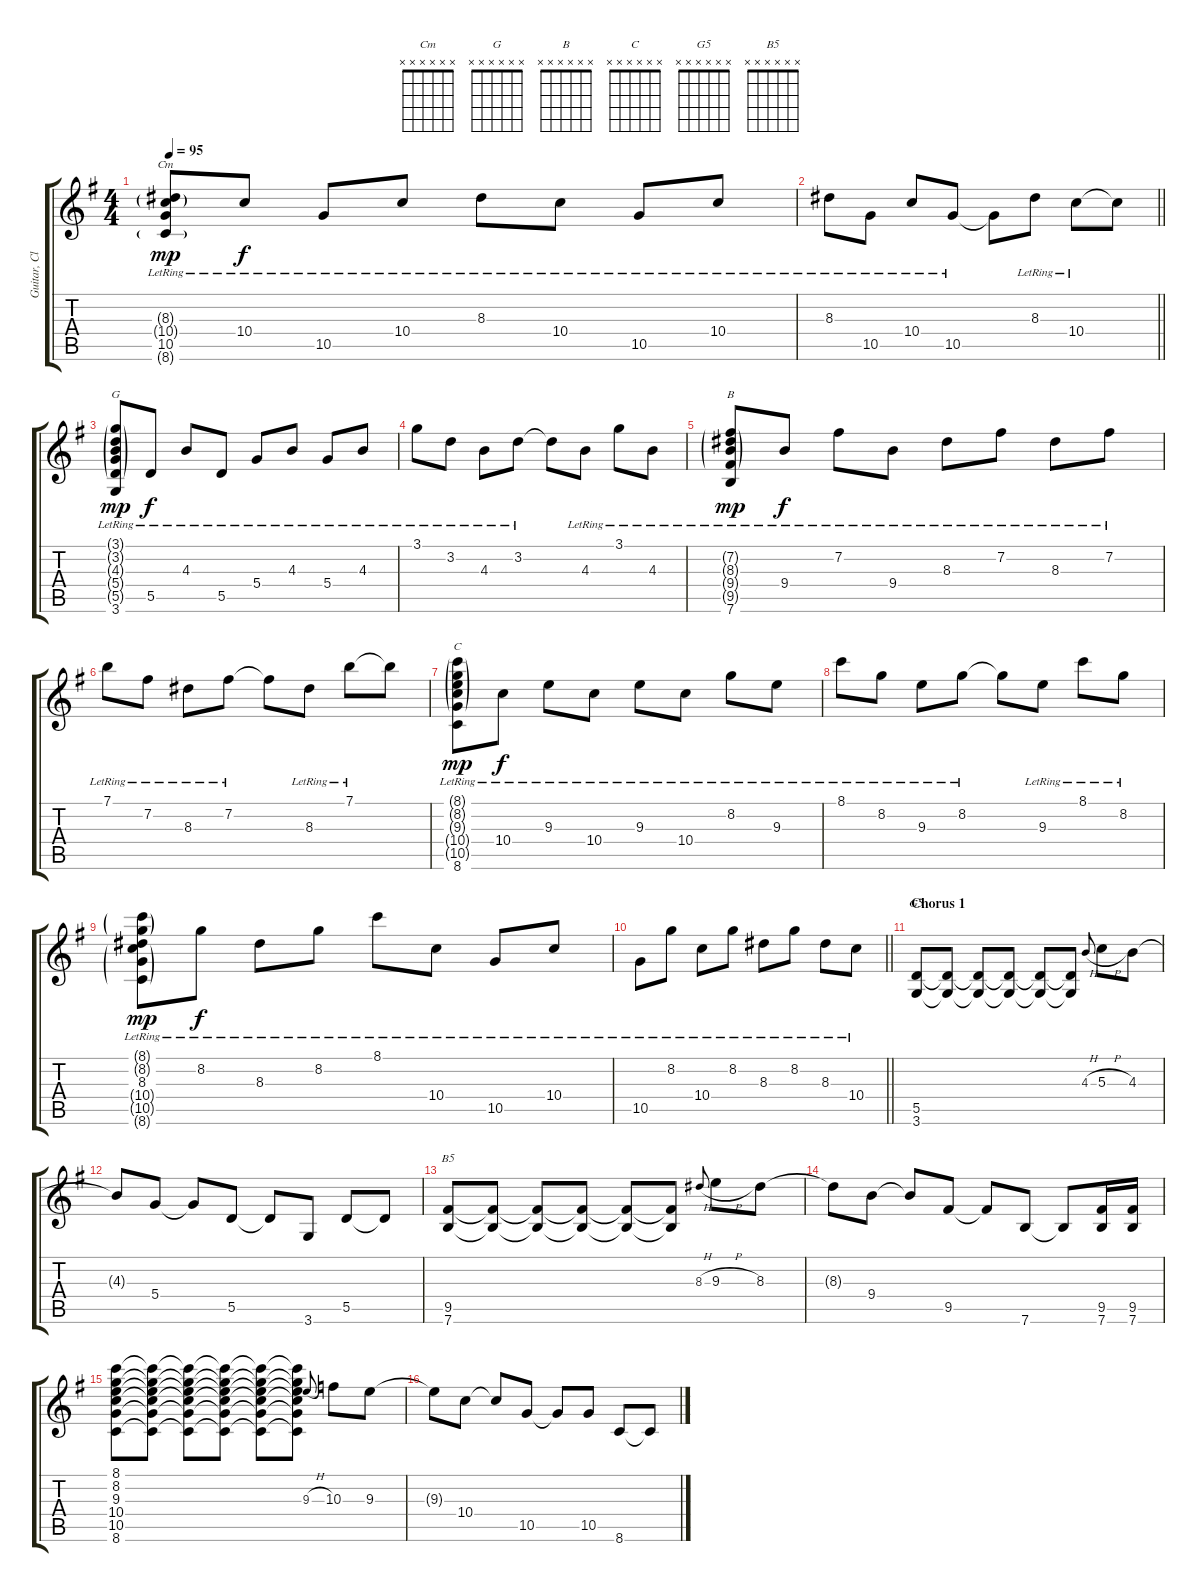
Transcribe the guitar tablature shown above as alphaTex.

\track ("Guitar, Clean" "Guitar, Cl") {instrument electricguitarjazz}
\staff {score tabs}
\tuning (E4 B3 G3 D3 A2 E2) {hide}
\chord ("Cm" x x x x x x)
\chord ("G" x x x x x x)
\chord ("B" x x x x x x)
\chord ("C" x x x x x x)
\chord ("G5" x x x x x x)
\chord ("B5" x x x x x x)
\ts (4 4)
\tempo 95
\clef g2
\ks g
(8.3{g lr} 10.4{g lr} 10.5{lr} 8.6{g lr}).8{ch "Cm" dy mp} 10.4{lr}.8{dy f} 10.5{lr}.8 10.4{lr}.8 8.3{lr}.8 10.4{lr}.8 10.5{lr}.8 10.4{lr}.8 |
\barLineRight lightlight
8.3{lr}.8 10.5{lr}.8 10.4{lr}.8 10.5{lr}.8 10.5{t}.8 8.3{lr}.8 10.4{lr}.8 10.4{t}.8 |
(3.1{g} 3.2{g lr} 4.3{g lr} 5.4{g lr} 5.5{g lr} 3.6{lr}).8{ch "G" dy mp} 5.5{lr}.8{dy f} 4.3{lr}.8 5.5{lr}.8 5.4{lr}.8 4.3{lr}.8 5.4{lr}.8 4.3{lr}.8 |
3.1{lr}.8 3.2{lr}.8 4.3{lr}.8 3.2{lr}.8 3.2{t}.8 4.3{lr}.8 3.1{lr}.8 4.3{lr}.8 |
(7.2{g} 8.3{g lr} 9.4{g lr} 9.5{g lr} 7.6{lr}).8{ch "B" dy mp} 9.4{lr}.8{dy f} 7.2{lr}.8 9.4{lr}.8 8.3{lr}.8 7.2{lr}.8 8.3{lr}.8 7.2{lr}.8 |
7.1{lr}.8 7.2{lr}.8 8.3{lr}.8 7.2{lr}.8 7.2{t}.8 8.3{lr}.8 7.1{lr}.8 7.1{t}.8 |
(8.1{g} 8.2{g} 9.3{g lr} 10.4{g lr} 10.5{g lr} 8.6{lr}).8{ch "C" dy mp} 10.4{lr}.8{dy f} 9.3{lr}.8 10.4{lr}.8 9.3{lr}.8 10.4{lr}.8 8.2{lr}.8 9.3{lr}.8 |
8.1{lr}.8 8.2{lr}.8 9.3{lr}.8 8.2{lr}.8 8.2{t}.8 9.3{lr}.8 8.1{lr}.8 8.2{lr}.8 |
(8.1{g} 8.2{g} 8.3 10.4{g lr} 10.5{g lr} 8.6{g lr}).8{dy mp} 8.2{lr}.8{dy f} 8.3{lr}.8 8.2{lr}.8 8.1{lr}.8 10.4{lr}.8 10.5{lr}.8 10.4{lr}.8 |
\barLineRight lightlight
10.5{lr}.8 8.2{lr}.8 10.4{lr}.8 8.2{lr}.8 8.3{lr}.8 8.2{lr}.8 8.3{lr}.8 10.4{lr}.8 |
\section ("" "Chorus 1")
(5.5 3.6).8{ch "G5"} (5.5{t} 3.6{t}).8 (5.5{t} 3.6{t}).8 (5.5{t} 3.6{t}).8 (5.5{t} 3.6{t}).8 (5.5{t} 3.6{t}).8 4.3{h}.8{gr onbeat} 5.3{h}.8 4.3.8 |
4.3{t}.8 5.4.8 5.4{t}.8 5.5.8 5.5{t}.8 3.6.8 5.5.8 5.5{t}.8 |
(9.5 7.6).8{ch "B5"} (9.5{t} 7.6{t}).8 (9.5{t} 7.6{t}).8 (9.5{t} 7.6{t}).8 (9.5{t} 7.6{t}).8 (9.5{t} 7.6{t}).8 8.3{h}.8{gr onbeat} 9.3{h}.8 8.3.8 |
8.3{t}.8 9.4.8 9.4{t}.8 9.5.8 9.5{t}.8 7.6.8 7.6{t}.8 (9.5 7.6).16 (9.5 7.6).16 |
(8.1 8.2 9.3 10.4 10.5 8.6).8 (8.1{t} 8.2{t} 9.3{t} 10.4{t} 10.5{t} 8.6{t}).8 (8.1{t} 8.2{t} 9.3{t} 10.4{t} 10.5{t} 8.6{t}).8 (8.1{t} 8.2{t} 9.3{t} 10.4{t} 10.5{t} 8.6{t}).8 (8.1{t} 8.2{t} 9.3{t} 10.4{t} 10.5{t} 8.6{t}).8 (8.1{t} 8.2{t} 9.3{t} 10.4{t} 10.5{t} 8.6{t}).8 9.3{h}.8{gr onbeat} 10.3.8 9.3.8 |
9.3{t}.8 10.4.8 10.4{t}.8 10.5.8 10.5{t}.8 10.5.8 8.6.8 8.6{t}.8
